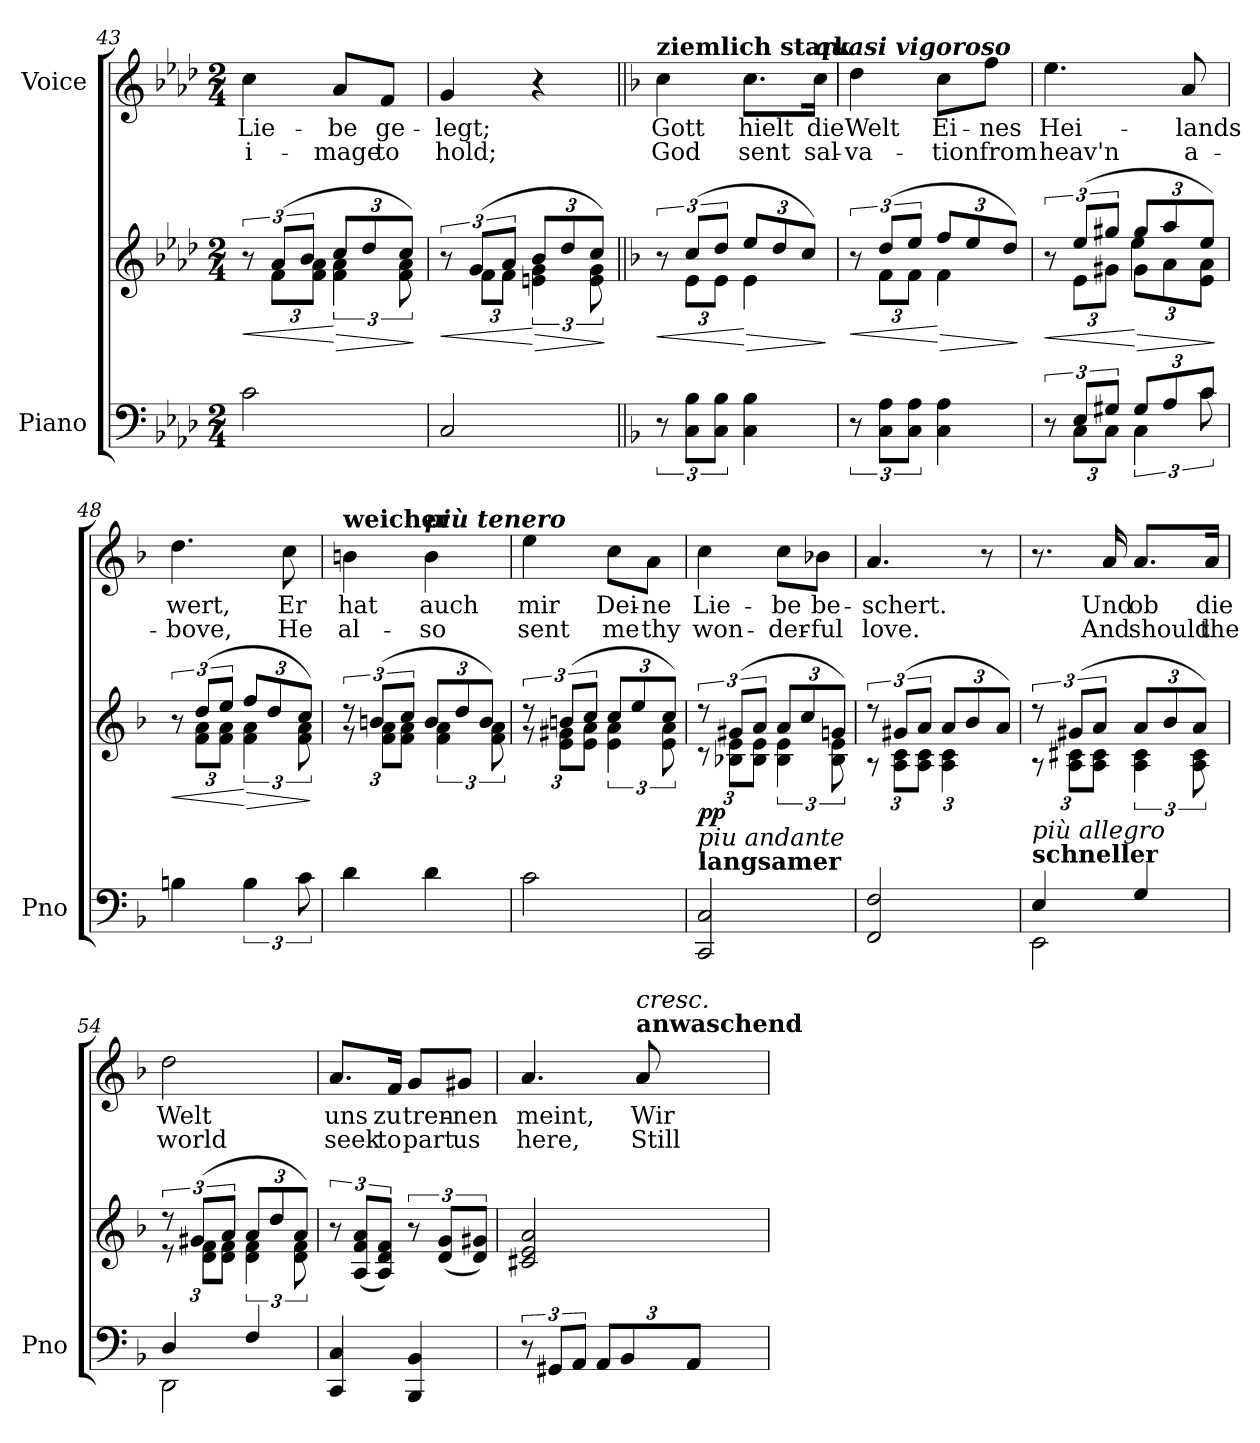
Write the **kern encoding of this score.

**kern	**kern	**dynam	**kern	**text	**text
*part2	*part2	*part2	*part1	*part1	*part1
*staff3	*staff2	*staff2/3	*staff1	*staff1	*staff1
*I"Piano	*	*	*I"Voice	*	*
*I'Pno	*	*	*	*	*
*clefF4	*clefG2	*	*clefG2	*	*
*k[b-e-a-d-]	*k[b-e-a-d-]	*	*k[b-e-a-d-]	*	*
*M2/4	*M2/4	*	*M2/4	*	*
=43	=43	=43	=43	=43	=43
!	!	!LO:HP:b	!	!	!
*	*^	*	*	*	*
2c\	12r	12ryy	<	4cc\	Lie-	i-
.	(12a-/L	12f\L	.	.	.	.
.	12b-/J	12f\ 12a-\J	.	.	.	.
*	*Xbrackettup	*	*	*	*	*
!	!	!	!LO:HP:n=1:b	!	!	!
*	*	*brackettup	*	*	*	*
.	12cc/L	6f\ 6a-\	[ >	8a-/L	-be	-mage
.	12dd-/	.	.	.	.	.
.	.	.	.	8f/J	ge-	to
.	12cc/J)	12f\ 12a-\	.	.	.	.
*	*v	*v	*	*	*	*
.	.	]	.	.	.
=44	=44	=44	=44	=44	=44
!	!	!LO:HP:b	!	!	!
*	*^	*	*	*	*
2C/	12r	12ryy	<	4g/	-legt;	hold;
.	(12g/L	12f\L	.	.	.	.
.	12a-/J	12f\J	.	.	.	.
*	*Xbrackettup	*	*	*	*	*
!	!	!	!LO:HP:n=1:b	!	!	!
*	*	*brackettup	*	*	*	*
.	12b-/L	6en\ 6g\	[ >	4r	.	.
.	12dd-/	.	.	.	.	.
.	12cc/J)	12e\ 12g\	.	.	.	.
*	*v	*v	*	*	*	*
.	.	]	.	.	.
=45||	=45||	=45||	=45||	=45||	=45||
*k[b-]	*k[b-]	*	*k[b-]	*	*
!	!	!	!LO:TX:a:B:t=ziemlich stark	!	!
!	!	!LO:HP:b	!	!	!
*	*^	*	*	*	*
12r	12r	12ryy	<	4cc\	Gott	God
12C\ 12B-\L	(12cc/L	12e\L	.	.	.	.
12C\ 12B-\J	12dd/J	12e\J	.	.	.	.
*	*Xbrackettup	*	*	*	*	*
!	!	!	!LO:HP:n=1:b	!	!	!
4C\ 4B-\	12ee/L	4e\	[ >	8.cc\L	hielt	sent
.	12dd/	.	.	.	.	.
.	12cc/J)	.	.	.	.	.
!	!	!	!	!LO:TX:a:Bi:t=quasi vigoroso	!	!
.	.	.	.	16cc\Jk	die	sal-
*	*v	*v	*	*	*	*
.	.	]	.	.	.
=46	=46	=46	=46	=46	=46
*	*brackettup	*	*	*	*
!	!	!LO:HP:b	!	!	!
*	*^	*	*	*	*
12r	12r	12ryy	<	4dd\	Welt	-va-
12C\ 12A\L	(12dd/L	12f\L	.	.	.	.
12C\ 12A\J	12ee/J	12f\J	.	.	.	.
*	*Xbrackettup	*	*	*	*	*
!	!	!	!LO:HP:n=1:b	!	!	!
4C\ 4A\	12ff/L	4f\	[ >	8cc\L	Ei-	-tion
.	12ee/	.	.	.	.	.
.	.	.	.	8ff\J	-nes	from
.	12dd/J)	.	.	.	.	.
*	*v	*v	*	*	*	*
.	.	]	.	.	.
=47	=47	=47	=47	=47	=47
*^	*	*	*	*	*
*	*	*brackettup	*	*	*	*
!	!	!	!LO:HP:b	!	!	!
*	*	*^	*	*	*	*
*	*	*	*^	*	*	*	*
12r	12ryy	12r	12ryy	4ryy	<	4.ee\	Hei-	heav'n
12E/L	12C\L	(12ee/L	12e\L	.	.	.	.	.
12G#X/J	12C\J	12gg#X/J	12g#X\J	.	.	.	.	.
*Xbrackettup	*brackettup	*Xbrackettup	*	*	*	*	*	*
!	!	!	!	!	!LO:HP:n=1:b	!	!	!
12G#/L	6C\	12gg#/L	12g#\L	4ee\	[ >	.	.	.
12A/	.	12aa/	12a\	.	.	.	.	.
.	.	.	.	.	.	8a/	-lands	a-
12c/J	12c\	12ee/J)	12e\ 12a\J	.	.	.	.	.
*v	*v	*	*	*	*	*	*	*
*	*v	*v	*v	*	*	*	*
.	.	]	.	.	.
=48	=48	=48	=48	=48	=48
*	*brackettup	*	*	*	*
!	!	!LO:HP:b	!	!	!
*	*^	*	*	*	*
4Bn\	12r	12ryy	<	4.dd\	wert,	-bove,
.	(12dd/L	12f\ 12a\L	.	.	.	.
.	12ee/J	12f\ 12a\J	.	.	.	.
*	*Xbrackettup	*	*	*	*	*
!	!	!	!LO:HP:n=1:b	!	!	!
*	*	*brackettup	*	*	*	*
6B\	12ff/L	6f\ 6a\	[ >	.	.	.
.	12dd/	.	.	.	.	.
.	.	.	.	8cc\	Er	He
12c\	12cc/J)	12f\ 12a\	.	.	.	.
*	*v	*v	*	*	*	*
.	.	]	.	.	.
=49	=49	=49	=49	=49	=49
*	*^	*	*	*	*
!	!	!	!	!LO:TX:a:B:t=weicher	!	!
4d\	12r	12r	.	4bn\	hat	al-
.	(12bn/L	12f\ 12a\L	.	.	.	.
.	12cc/J	12f\ 12a\J	.	.	.	.
*	*Xbrackettup	*brackettup	*	*	*	*
!	!	!	!	!LO:TX:a:Bi:t=più tenero	!	!
4d\	12b/L	6f\ 6a\	.	4b\	auch	-so
.	12dd/	.	.	.	.	.
.	12b/J)	12f\ 12a\	.	.	.	.
=50	=50	=50	=50	=50	=50	=50
2c\	12r	12r	.	4ee\	mir	sent
.	(12bn/L	12e\ 12g#X\L	.	.	.	.
.	12cc/J	12e\ 12a\J	.	.	.	.
*	*Xbrackettup	*brackettup	*	*	*	*
.	12cc/L	6e\ 6a\	.	8cc\L	Dei-	me
.	12ee/	.	.	.	.	.
.	.	.	.	8a\J	-ne	thy
.	12cc/J)	12e\ 12a\	.	.	.	.
=51	=51	=51	=51	=51	=51	=51
!LO:TX:a:B:t=langsamer	!	!	!	!	!	!
!LO:TX:a:i:t=piu andante	!	!	!	!	!	!
!	!	!	!LO:DY:b	!	!	!
2CC/ 2C/	12r	12r	pp	4cc\	Lie-	won-
.	(12g#X/L	12B-X\ 12e\L	.	.	.	.
.	12a/J	12B-\ 12e\J	.	.	.	.
*	*Xbrackettup	*brackettup	*	*	*	*
.	12a/L	6B-\ 6e\	.	8cc\L	-be	-der-
.	12cc/	.	.	.	.	.
.	.	.	.	8b-X\J	be-	-ful
.	12gn/J)	12B-\ 12e\	.	.	.	.
=52	=52	=52	=52	=52	=52	=52
2FF/ 2F/	12r	12r	.	4.a/	-schert.	love.
.	(12g#X/L	12A\ 12c\L	.	.	.	.
.	12a/J	12A\ 12c\J	.	.	.	.
*	*Xbrackettup	*	*	*	*	*
.	12a/L	6A\ 6c\	.	.	.	.
.	12b-/	.	.	.	.	.
.	.	.	.	8r	.	.
.	12a/J)	12ryy	.	.	.	.
=53	=53	=53	=53	=53	=53	=53
*^	*	*	*	*	*	*
*	*	*brackettup	*	*	*	*	*
!LO:TX:a:B:t=schneller	!	!	!	!	!	!	!
!LO:TX:a:i:t=più allegro	!	!	!	!	!	!	!
4E/	2EE\	12r	12r	.	8.r	.	.
.	.	(12g#X/L	12A\ 12c#X\L	.	.	.	.
.	.	12a/J	12A\ 12c#\J	.	.	.	.
.	.	.	.	.	16a/	Und	And
*	*	*Xbrackettup	*brackettup	*	*	*	*
4G/	.	12a/L	6A\ 6c#\	.	8.a/L	ob	should
.	.	12b-/	.	.	.	.	.
.	.	12a/J)	12A\ 12c#\	.	.	.	.
.	.	.	.	.	16a/Jk	die	the
=54	=54	=54	=54	=54	=54	=54	=54
4D/	2DD\	12r	12r	.	2dd\	Welt	world
.	.	(12g#X/L	12d\ 12f\L	.	.	.	.
.	.	12a/J	12d\ 12f\J	.	.	.	.
*	*	*Xbrackettup	*brackettup	*	*	*	*
4F/	.	12a/L	6d\ 6f\	.	.	.	.
.	.	12dd/	.	.	.	.	.
.	.	12a/J)	12d\ 12f\	.	.	.	.
*v	*v	*	*	*	*	*	*
*	*v	*v	*	*	*	*
=55	=55	=55	=55	=55	=55
4CC/ 4C/	12r	.	8.a/L	uns	seek
.	(12A/ 12f/ 12a/L	.	.	.	.
.	12A/ 12d/ 12f/J)	.	.	.	.
.	.	.	16f/Jk	zu	to
4BBB-/ 4BB-/	12r	.	8g/L	tren-	part
.	(12d/ 12g/L	.	.	.	.
.	.	.	8g#X/J	-nen	us
.	12d/ 12g#X/J)	.	.	.	.
=56	=56	=56	=56	=56	=56
12r	2c#X/ 2e/ 2a/	.	4.a/	meint,	here,
12GG#X/L	.	.	.	.	.
12AA/J	.	.	.	.	.
*Xbrackettup	*	*	*	*	*
12AA/L	.	.	.	.	.
12BB-/	.	.	.	.	.
!	!	!	!LO:TX:a:B:t=anwaschend	!	!
!	!	!	!LO:TX:a:i:t=cresc.	!	!
.	.	.	8a/	Wir	Still
12AA/J	.	.	.	.	.
=	=	=	=	=	=
*-	*-	*-	*-	*-	*-
